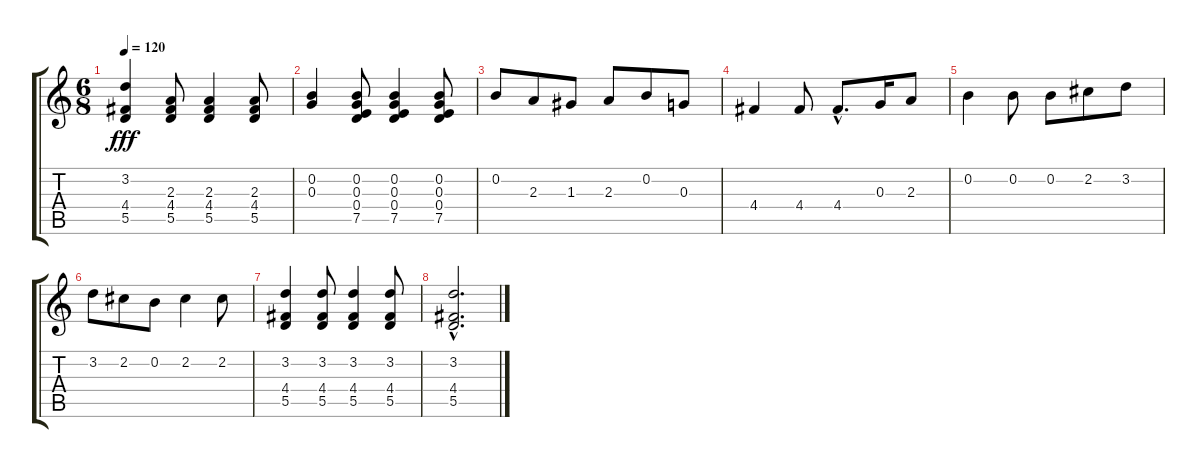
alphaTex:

\track "" {instrument acousticguitarnylon}
\staff {score tabs}
\tuning (E4 B3 G3 D3 A2 E2) {hide}
\ts (6 8)
\tempo 120
\clef g2
\ks c
(3.2 4.4 5.5).4{dy fff} (2.3 4.4 5.5).8 (2.3 4.4 5.5).4 (2.3 4.4 5.5).8 |
(0.2 0.3).4 (0.2 0.3 0.4 7.5).8 (0.2 0.3 0.4 7.5).4 (0.2 0.3 0.4 7.5).8 |
0.2.8 2.3.8 1.3.8 2.3.8 0.2.8 0.3.8 |
4.4.4 4.4.8 4.4{hac}.8{d} 0.3.16 2.3.8 |
0.2.4 0.2.8 0.2.8 2.2.8 3.2.8 |
3.2.8 2.2.8 0.2.8 2.2.4 2.2.8 |
(3.2 4.4 5.5).4 (3.2 4.4 5.5).8 (3.2 4.4 5.5).4 (3.2 4.4 5.5).8 |
(3.2{hac} 4.4{hac} 5.5{hac}).2{d}
